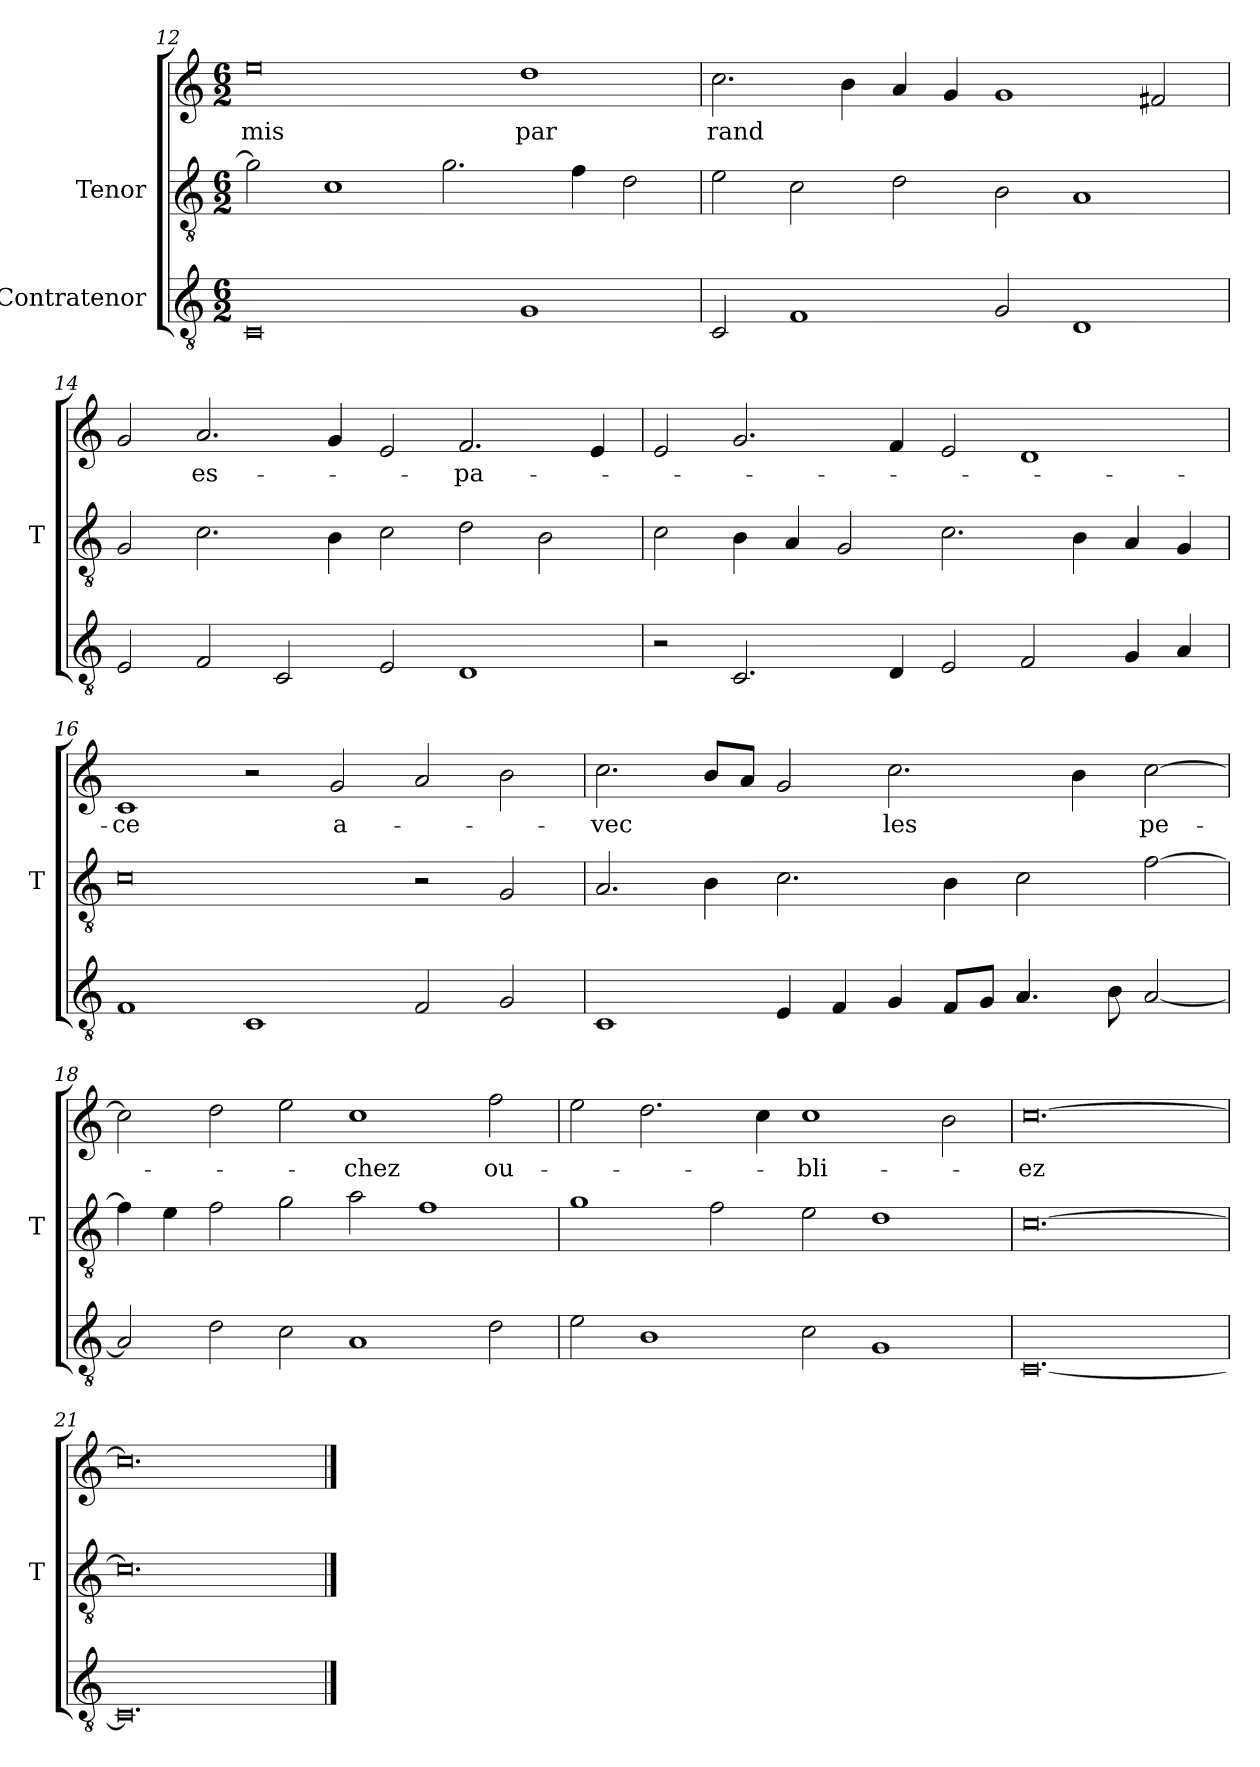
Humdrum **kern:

**kern	**kern	**kern	**text
*part3	*part2	*part1	*part1
*staff3	*staff2	*staff1	*staff1
*I"Contratenor	*I"Tenor	*	*
*	*I'T	*	*
*clefGv2	*clefGv2	*clefG2	*
*M6/2	*M6/2	*M6/2	*
=12	=12	=12	=12
0C	2g]	0ee	-mis
.	1c	.	.
.	2.g	.	.
1G	.	1dd	-par
.	4f	.	.
.	2d	.	.
=13	=13	=13	=13
2C	2e	2.cc	-rand
1F	2c	.	.
.	.	4b	.
.	2d	4a	.
.	.	4g	.
2G	2B	1g	.
1D	1A	.	.
.	.	2f#X	.
=14	=14	=14	=14
2E	2G	2g	.
2F	2.c	2.a	es-
2C	.	.	.
.	4B	4g	.
2E	2c	2e	.
1D	2d	2.f	-pa-
.	2B	.	.
.	.	4e	.
=15	=15	=15	=15
2r	2c	2e	.
2.C	4B	2.g	.
.	4A	.	.
.	2G	.	.
4D	.	4f	.
2E	2.c	2e	.
2F	.	1d	.
.	4B	.	.
4G	4A	.	.
4A	4G	.	.
=16	=16	=16	=16
1F	0c	1c	-ce
1C	.	2r	.
.	.	2g	a-
2F	2r	2a	.
2G	2G	2b	.
=17	=17	=17	=17
1C	2.A	2.cc	-vec
.	4B	8b/L	.
.	.	8a/J	.
4E	2.c	2g	.
4F	.	.	.
4G	.	2.cc	-les
8F/L	4B	.	.
8G/J	.	.	.
4.A	2c	.	.
.	.	4b	.
8B	.	.	.
[2A	[2f	[2cc	pe-
=18	=18	=18	=18
2A]	4f]	2cc]	.
.	4e	.	.
2d	2f	2dd	.
2c	2g	2ee	.
1A	2a	1cc	-chez
.	1f	.	.
2d	.	2ff	ou-
=19	=19	=19	=19
2e	1g	2ee	.
1B	.	2.dd	.
.	2f	.	.
.	.	4cc	.
2c	2e	1cc	-bli-
1G	1d	.	.
.	.	2b	.
=20	=20	=20	=20
[0.C	[0.c	[0.cc	-ez
=21	=21	=21	=21
0.C]	0.c]	0.cc]	.
==	==	==	==
*-	*-	*-	*-
